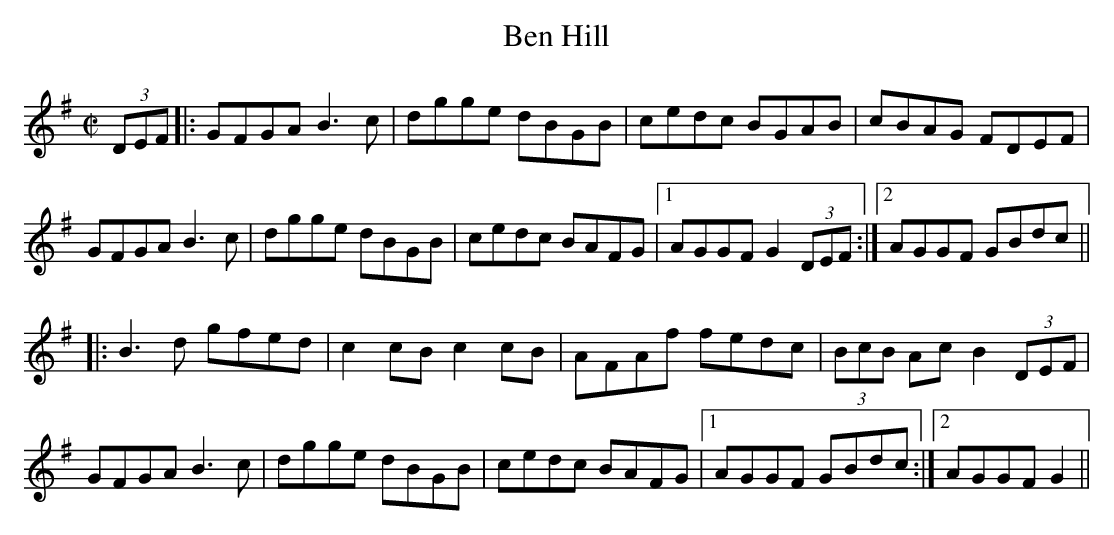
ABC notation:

X:1
T:Ben Hill
M:C|
K:G
(3DEF|:GFGA B3c|dgge dBGB|cedc BGAB|cBAG FDEF|
GFGA B3c|dgge dBGB|cedc BAFG|1 AGGF G2 (3DEF:|2 AGGF GBdc||
|:B3d gfed|c2cB c2cB|AFAf fedc|(3BcB Ac B2 (3DEF|
GFGA B3c|dgge dBGB|cedc BAFG|1 AGGF GBdc:|2 AGGF G2||
